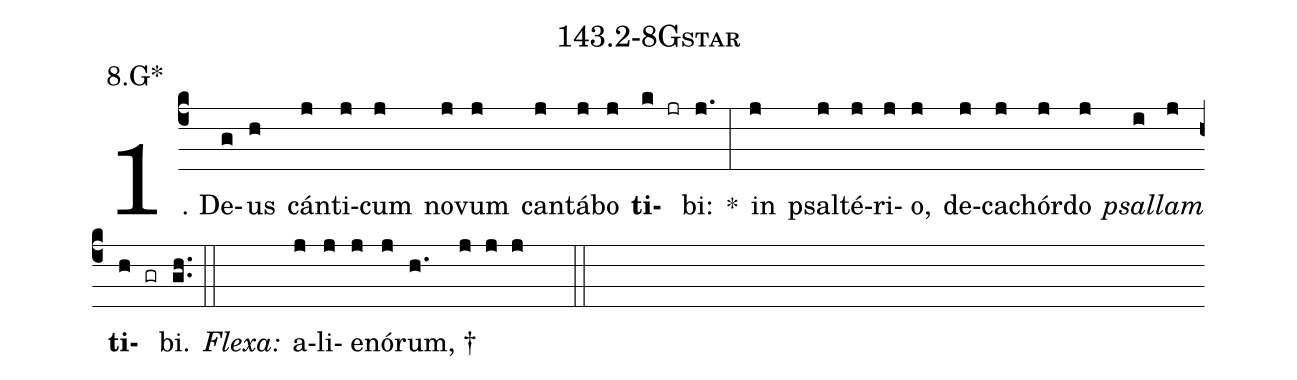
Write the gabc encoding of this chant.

name: 143.2-8Gstar;
annotation: 8.G*;
%%
(c4)1. De(g)us(h) cán(j)ti(j)cum(j) no(j)vum(j) can(j)tá(j)bo(j) <b>ti</b>(k jr)bi:(j.) *(:) in(j) psal(j)té(j)ri(j)o,(j) de(j)ca(j)chór(j)do(j) <i>psal</i>(i)<i>lam</i>(j) <b>ti</b>(h gr)bi.(gh..) (::)
<i>Flexa:</i>(////)  a(j)li(j)e(j)nó(j)rum, †(h.//// j j j  ::)
